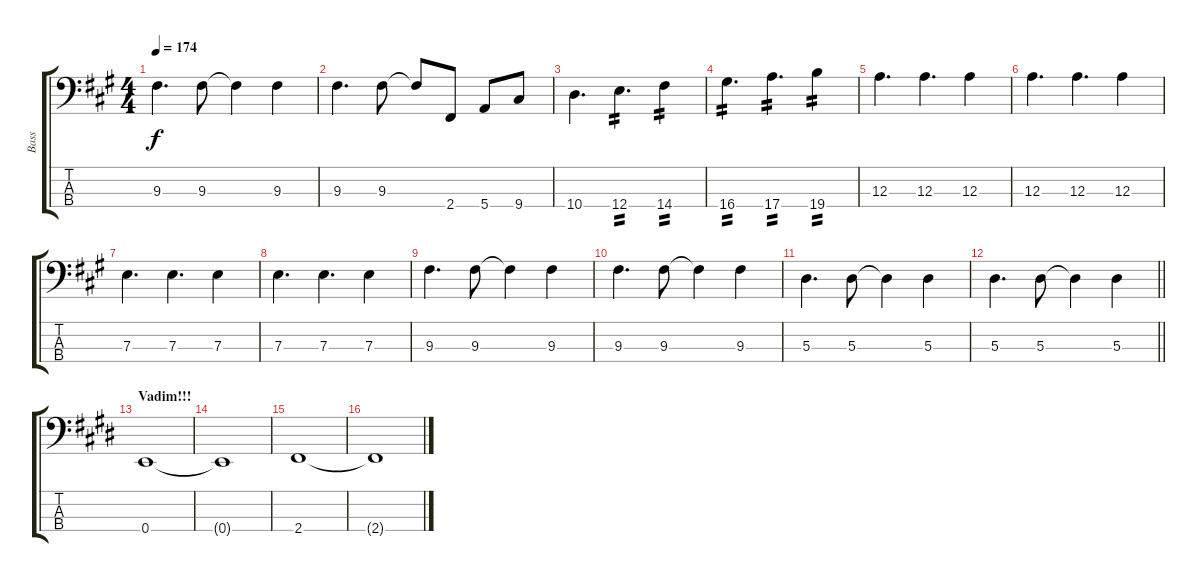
\track ("Bass" "Bass") {instrument electricbasspick}
\staff {score tabs}
\tuning (G2 D2 A1 E1) {hide}
\ts (4 4)
\tempo 174
\clef f4
\ks f#minor
9.3.4{d dy f} 9.3.8 9.3{t}.4 9.3.4 |
9.3.4{d} 9.3.8 9.3{t}.8 2.4.8 5.4.8 9.4.8 |
10.4.4{d} 12.4.4{d tp 2} 14.4.4{tp 2} |
16.4.4{d tp 2} 17.4.4{d tp 2} 19.4.4{tp 2} |
12.3.4{d} 12.3.4{d} 12.3.4 |
12.3.4{d} 12.3.4{d} 12.3.4 |
7.3.4{d} 7.3.4{d} 7.3.4 |
7.3.4{d} 7.3.4{d} 7.3.4 |
9.3.4{d} 9.3.8 9.3{t}.4 9.3.4 |
9.3.4{d} 9.3.8 9.3{t}.4 9.3.4 |
5.3.4{d} 5.3.8 5.3{t}.4 5.3.4 |
\barLineRight lightlight
5.3.4{d} 5.3.8 5.3{t}.4 5.3.4 |
\section ("" "Vadim!!!")
\ks e
0.4.1 |
0.4{t}.1 |
2.4.1 |
2.4{t}.1
